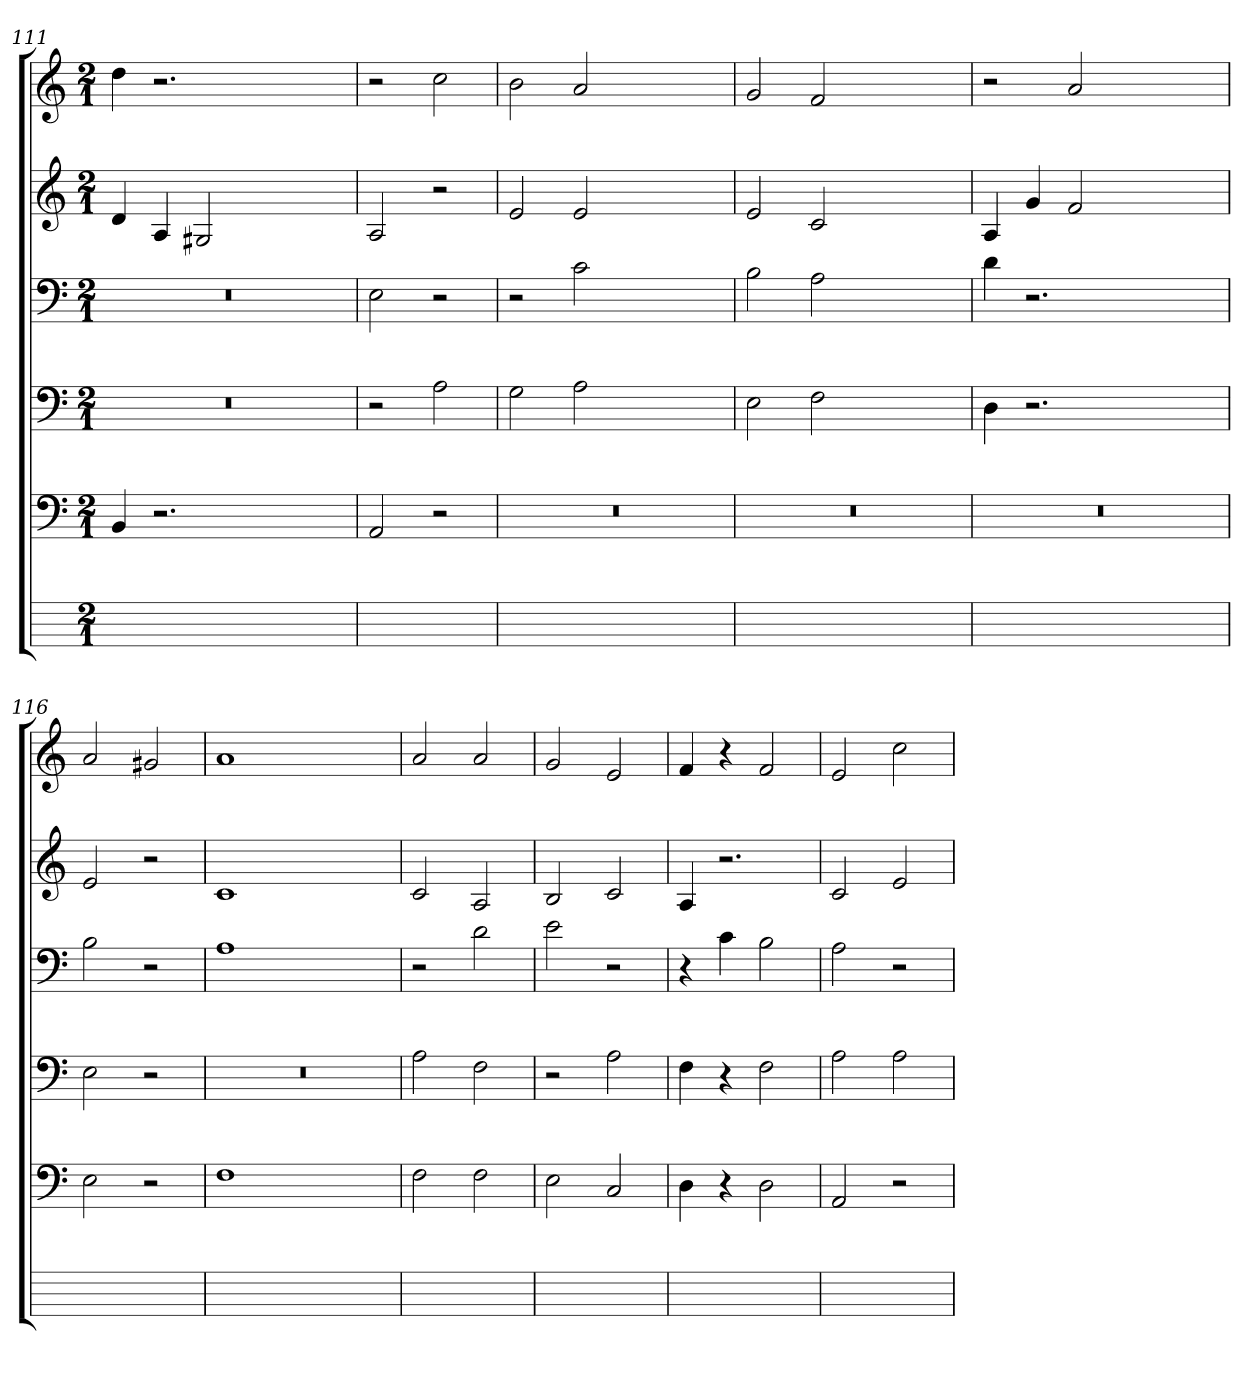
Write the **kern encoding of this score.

**kern	**kern	**kern	**kern	**kern	**kern
*part6	*part5	*part4	*part3	*part2	*part1
*staff6	*staff5	*staff4	*staff3	*staff2	*staff1
*	*clefF4	*clefF4	*clefF4	*clefG2	*clefG2
*	*k[]	*k[]	*k[]	*k[]	*k[]
*	*C:	*C:	*C:	*C:	*C:
*M2/1	*M2/1	*M2/1	*M2/1	*M2/1	*M2/1
=111	=111	=111	=111	=111	=111
0ryy	4BB	0r	0r	4di	4dd
.	2.r	.	.	4Aj	2.r
.	.	.	.	2G#X	.
.	1ryy	.	.	1ryy	1ryy
=112	=112	=112	=112	=112	=112
1ryy	2AA	2r	2E	2A	2r
.	2r	2A	2r	2r	2cc
=113	=113	=113	=113	=113	=113
0ryy	0r	2G	2r	2e	2b
.	.	2A	2c	2eZ	2a
.	.	1ryy	1ryy	1ryy	1ryy
=114	=114	=114	=114	=114	=114
0ryy	0r	2E	2B	2e	2g
.	.	2F	2A	2c	2f
.	.	1ryy	1ryy	1ryy	1ryy
=115	=115	=115	=115	=115	=115
0ryy	0r	4D	4d	4Ai	2r
.	.	2.r	2.r	4gi	.
.	.	.	.	2fZ	2a
.	.	1ryy	1ryy	1ryy	1ryy
=116	=116	=116	=116	=116	=116
1ryy	2E	2E	2B	2e	2aZ
.	2r	2r	2r	2r	2g#X
=117	=117	=117	=117	=117	=117
0ryy	1F	0r	1A	1c	1a
.	1ryy	.	1ryy	1ryy	1ryy
=118	=118	=118	=118	=118	=118
1ryy	2FZ	2A	2r	2c	2a
.	2F	2F	2di	2A	2a
=119	=119	=119	=119	=119	=119
1ryy	2E	2r	2ei	2B	2g
.	2C	2A	2r	2c	2e
=120	=120	=120	=120	=120	=120
1ryy	4D	4F	4r	4A	4f
.	4r	4r	4cj	2.r	4r
.	2DZ	2FZ	2Bi	.	2fZ
=121	=121	=121	=121	=121	=121
1ryy	2AA	2A	2A	2c	2e
.	2r	2AZ	2r	2e	2cci
=	=	=	=	=	=
*-	*-	*-	*-	*-	*-
